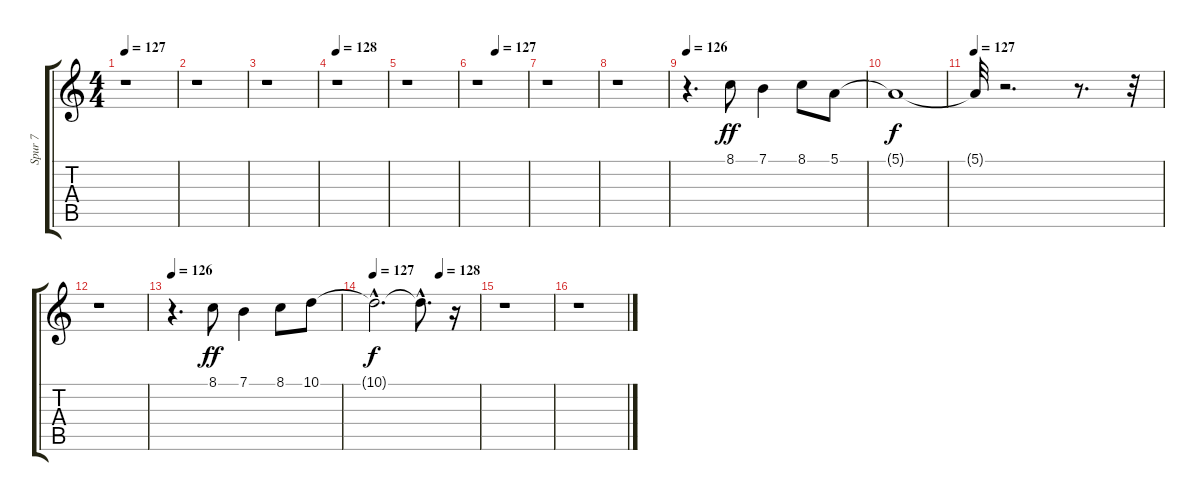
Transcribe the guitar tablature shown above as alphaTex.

\track ("Spur 7" "Spur 7") {instrument pad5bowed}
\staff {score tabs}
\tuning (E4 B3 G3 D3 A2 E2) {hide}
\ts (4 4)
\tempo 127
\clef g2
\ks c
r.1{dy fff} |
r.1 |
r.1 |
\tempo 128
r.1 |
r.1 |
\tempo (127 0.375)
r.1 |
r.1 |
r.1 |
\tempo 126
r.4{d} 8.1.8{dy ff balance 9 instrument distortionguitar} 7.1.4 8.1.8 5.1.8 |
5.1{t}.1{dy f} |
\tempo 127
5.1{t}.32 r.2{d} r.8{d} r.32 |
r.1 |
\tempo 126
r.4{d} 8.1.8{dy ff} 7.1.4 8.1.8 10.1.8 |
\tempo 127
\tempo (128 0.625)
10.1{hac t}.2{d dy f} 10.1{hac t}.8{d} r.16 |
r.1 |
r.1
